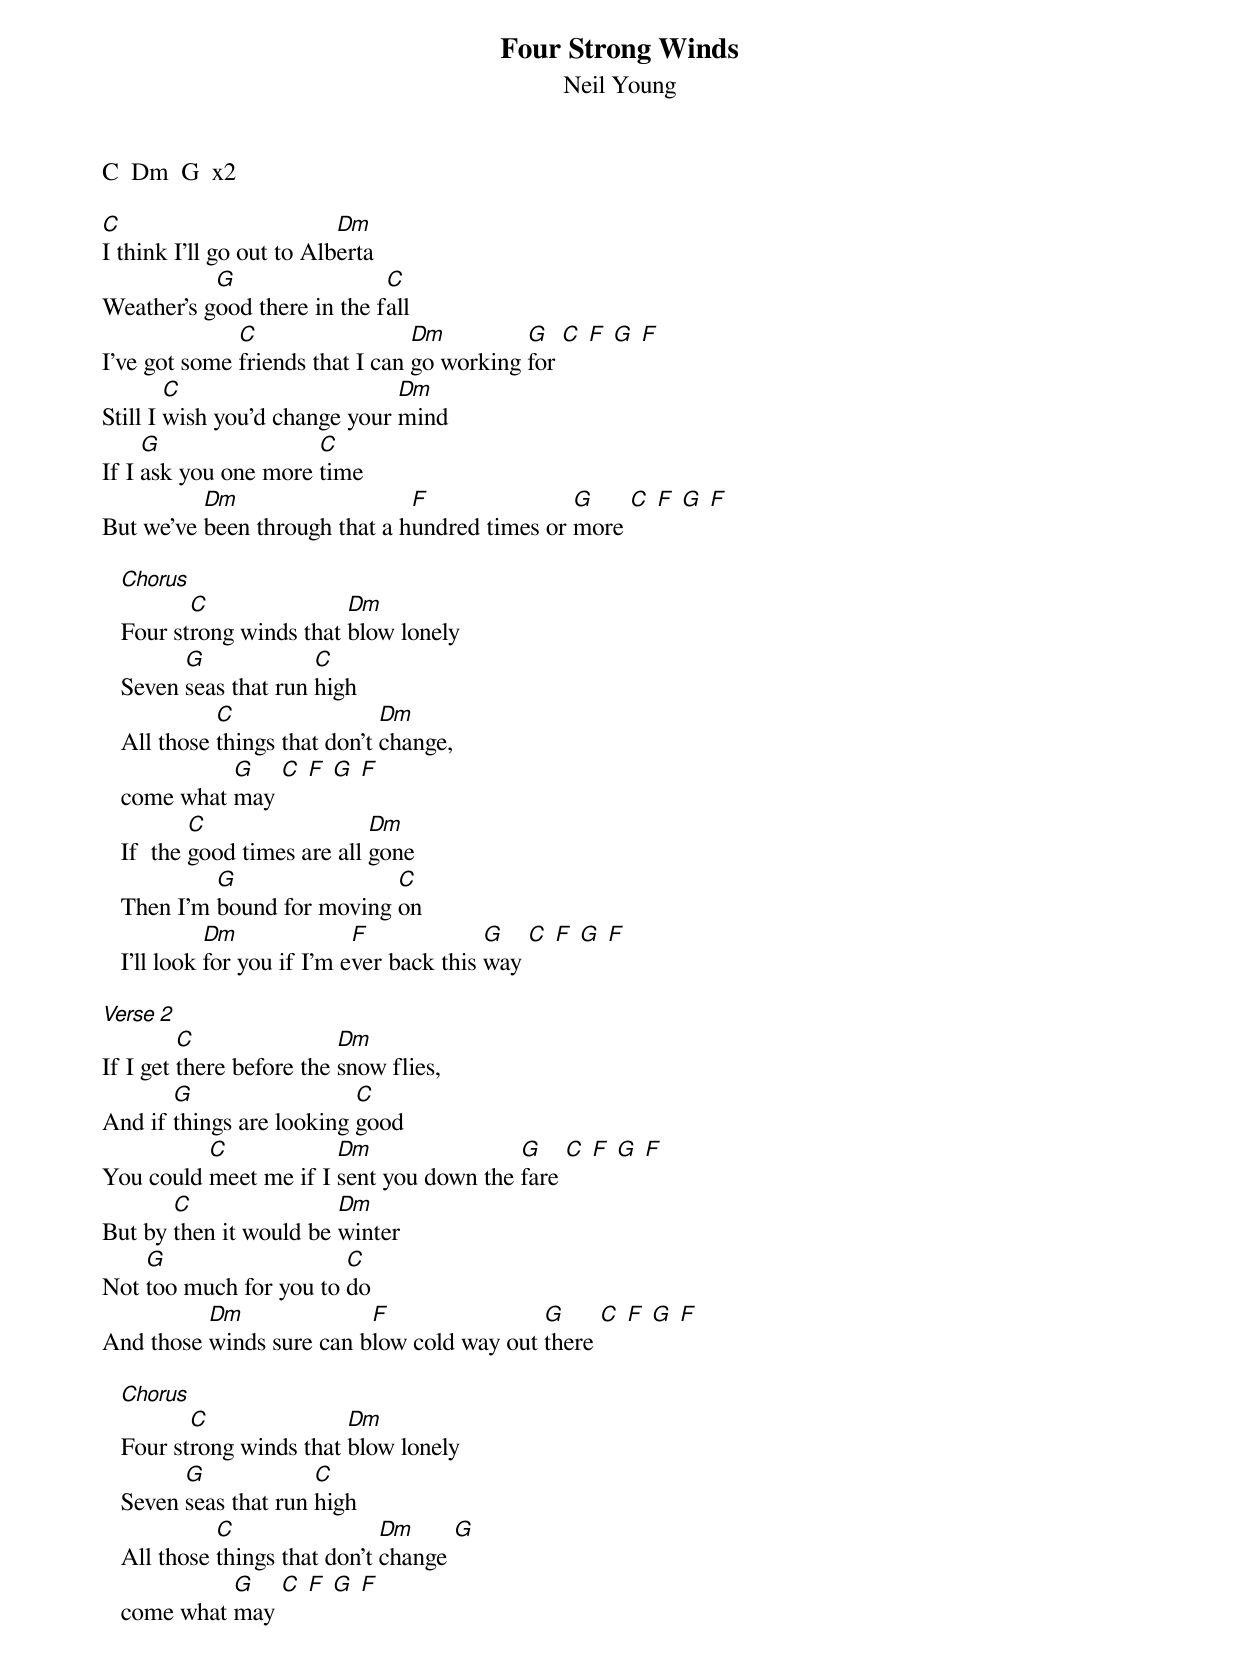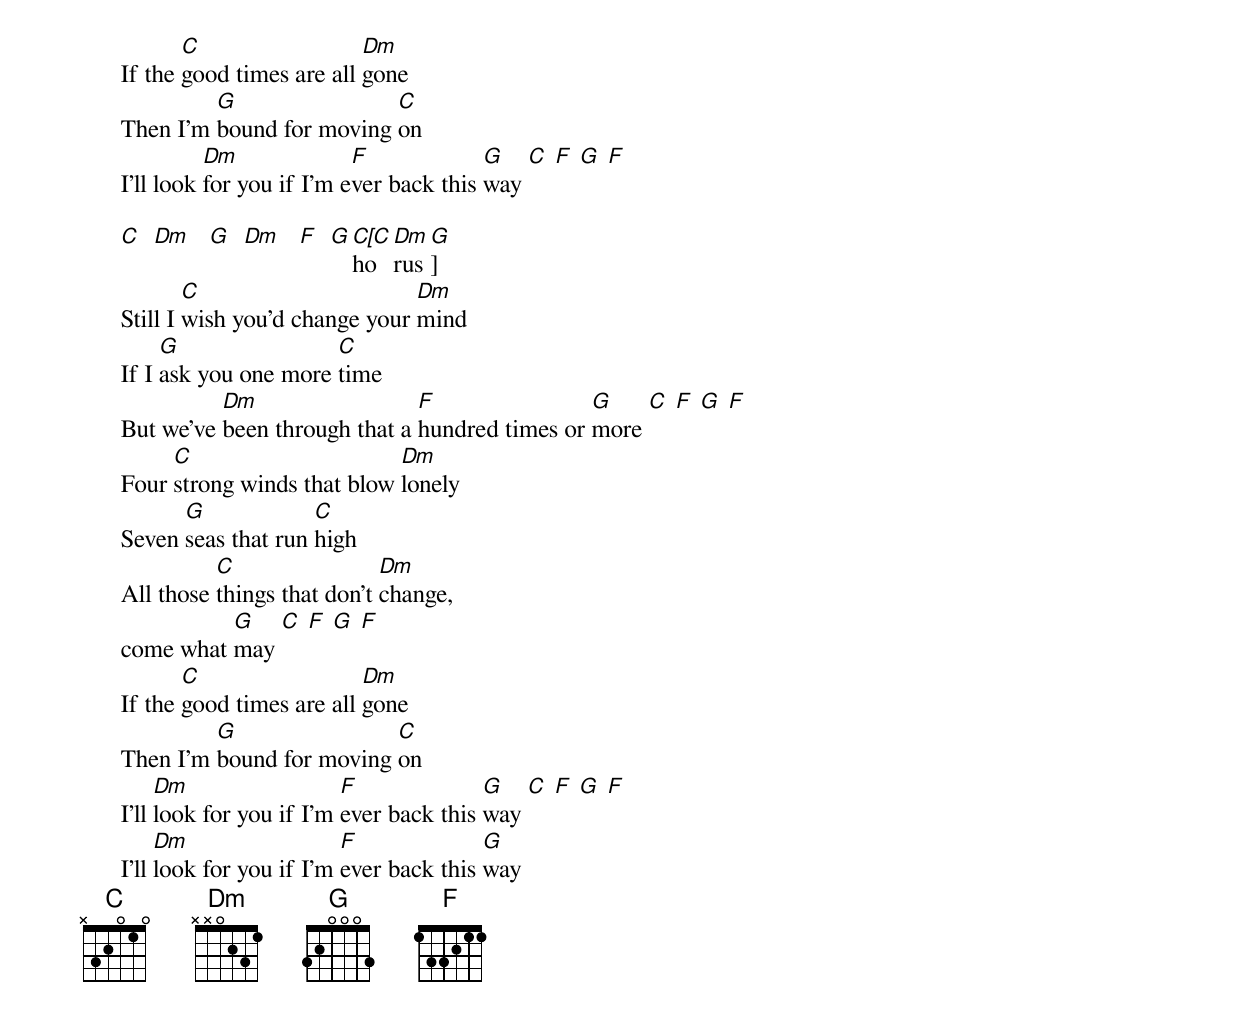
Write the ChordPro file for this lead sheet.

{title:Four Strong Winds}
{subtitle:Neil Young}

   C  Dm  G  x2

   [C]I think I'll go out to Alb[Dm]erta
   Weather's g[G]ood there in the f[C]all
   I've got some [C]friends that I can [Dm]go working [G]for [C] [F] [G] [F]
   Still I [C]wish you'd change your [Dm]mind
   If I [G]ask you one more [C]time
   But we've [Dm]been through that a h[F]undred times or [G]more [C] [F] [G] [F]

      [Chorus]
      Four st[C]rong winds that [Dm]blow lonely
      Seven [G]seas that run [C]high
      All those [C]things that don't [Dm]change,
      come what [G]may [C] [F] [G] [F]
      If  the [C]good times are all [Dm]gone
      Then I'm [G]bound for moving [C]on
      I'll look [Dm]for you if I'm e[F]ver back this [G]way [C] [F] [G] [F]

   [Verse 2]
   If I get [C]there before the [Dm]snow flies,
   And if [G]things are looking [C]good
   You could [C]meet me if I [Dm]sent you down the [G]fare [C] [F] [G] [F]
   But by [C]then it would be [Dm]winter
   Not [G]too much for you to [C]do
   And those [Dm]winds sure can b[F]low cold way out [G]there [C] [F] [G] [F]

      [Chorus]
      Four st[C]rong winds that [Dm]blow lonely
      Seven [G]seas that run [C]high
      All those [C]things that don't [Dm]change [G]
      come what [G]may [C] [F] [G] [F]
      If the [C]good times are all [Dm]gone
      Then I'm [G]bound for moving [C]on
      I'll look [Dm]for you if I'm e[F]ver back this [G]way [C] [F] [G] [F]

      [C]  [Dm]   [G]  [Dm]   [F]  [G][C[C]ho[Dm]rus[G]]
      Still I [C]wish you'd change your [Dm]mind
      If I [G]ask you one more [C]time
      But we've [Dm]been through that a [F]hundred times or [G]more [C] [F] [G] [F]
      Four [C]strong winds that blow [Dm]lonely
      Seven [G]seas that run [C]high
      All those [C]things that don't [Dm]change,
      come what [G]may [C] [F] [G] [F]
      If the [C]good times are all [Dm]gone
      Then I'm [G]bound for moving [C]on
      I'll [Dm]look for you if I'm [F]ever back this [G]way [C] [F] [G] [F]
      I'll [Dm]look for you if I'm [F]ever back this [G]way
